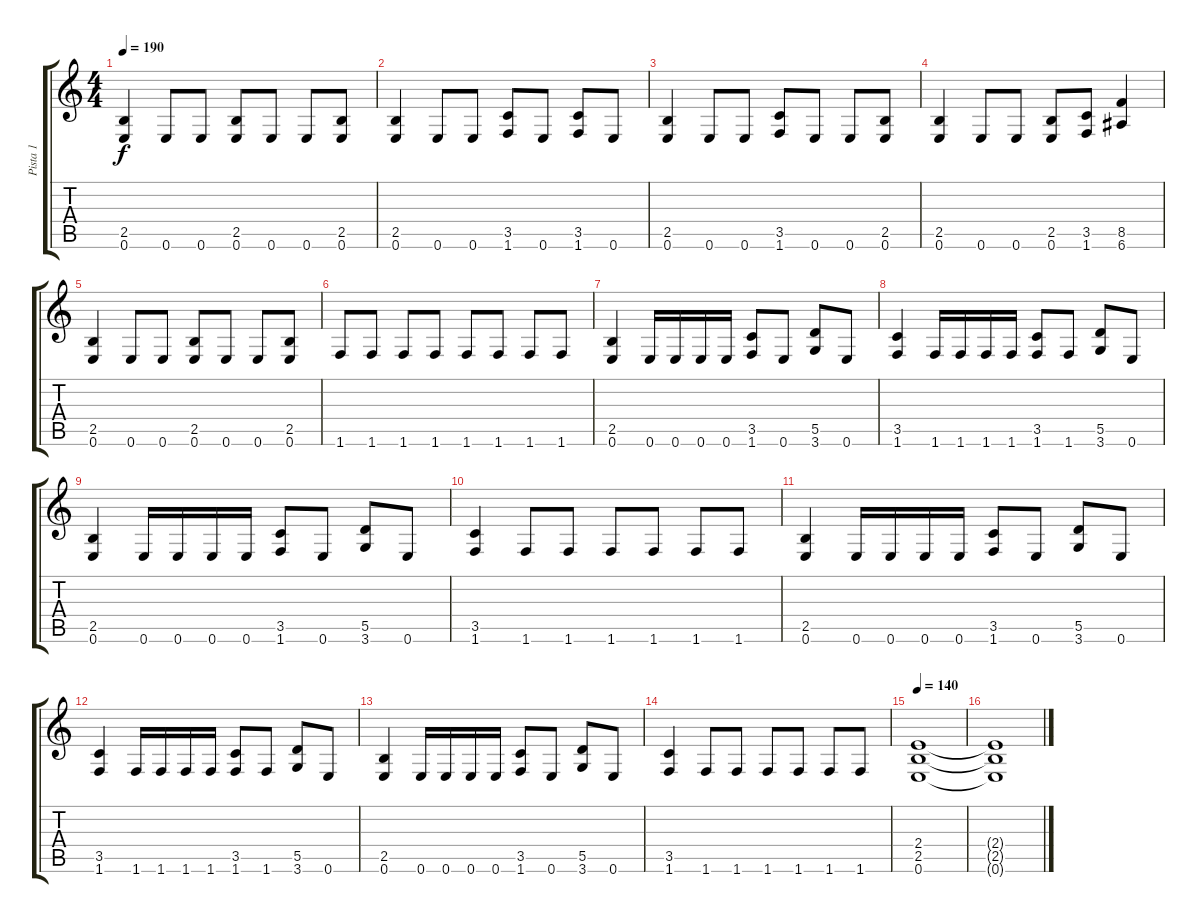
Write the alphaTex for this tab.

\track ("Pista 1" "Pista 1") {instrument distortionguitar}
\staff {score tabs}
\tuning (E4 B3 G3 D3 A2 E2) {hide}
\ts (4 4)
\tempo 190
\clef g2
\ks c
(2.5 0.6).4{dy f} 0.6.8 0.6.8 (2.5 0.6).8 0.6.8 0.6.8 (2.5 0.6).8 |
(2.5 0.6).4 0.6.8 0.6.8 (3.5 1.6).8 0.6.8 (3.5 1.6).8 0.6.8 |
(2.5 0.6).4 0.6.8 0.6.8 (3.5 1.6).8 0.6.8 0.6.8 (2.5 0.6).8 |
(2.5 0.6).4 0.6.8 0.6.8 (2.5 0.6).8 (3.5 1.6).8 (8.5 6.6).4 |
(2.5 0.6).4 0.6.8 0.6.8 (2.5 0.6).8 0.6.8 0.6.8 (2.5 0.6).8 |
1.6.8 1.6.8 1.6.8 1.6.8 1.6.8 1.6.8 1.6.8 1.6.8 |
(2.5 0.6).4 0.6.16 0.6.16 0.6.16 0.6.16 (3.5 1.6).8 0.6.8 (5.5 3.6).8 0.6.8 |
(3.5 1.6).4 1.6.16 1.6.16 1.6.16 1.6.16 (3.5 1.6).8 1.6.8 (5.5 3.6).8 0.6.8 |
(2.5 0.6).4 0.6.16 0.6.16 0.6.16 0.6.16 (3.5 1.6).8 0.6.8 (5.5 3.6).8 0.6.8 |
(3.5 1.6).4 1.6.8 1.6.8 1.6.8 1.6.8 1.6.8 1.6.8 |
(2.5 0.6).4 0.6.16 0.6.16 0.6.16 0.6.16 (3.5 1.6).8 0.6.8 (5.5 3.6).8 0.6.8 |
(3.5 1.6).4 1.6.16 1.6.16 1.6.16 1.6.16 (3.5 1.6).8 1.6.8 (5.5 3.6).8 0.6.8 |
(2.5 0.6).4 0.6.16 0.6.16 0.6.16 0.6.16 (3.5 1.6).8 0.6.8 (5.5 3.6).8 0.6.8 |
(3.5 1.6).4 1.6.8 1.6.8 1.6.8 1.6.8 1.6.8 1.6.8 |
\tempo 140
(2.4 2.5 0.6).1 |
(2.4{t} 2.5{t} 0.6{t}).1
